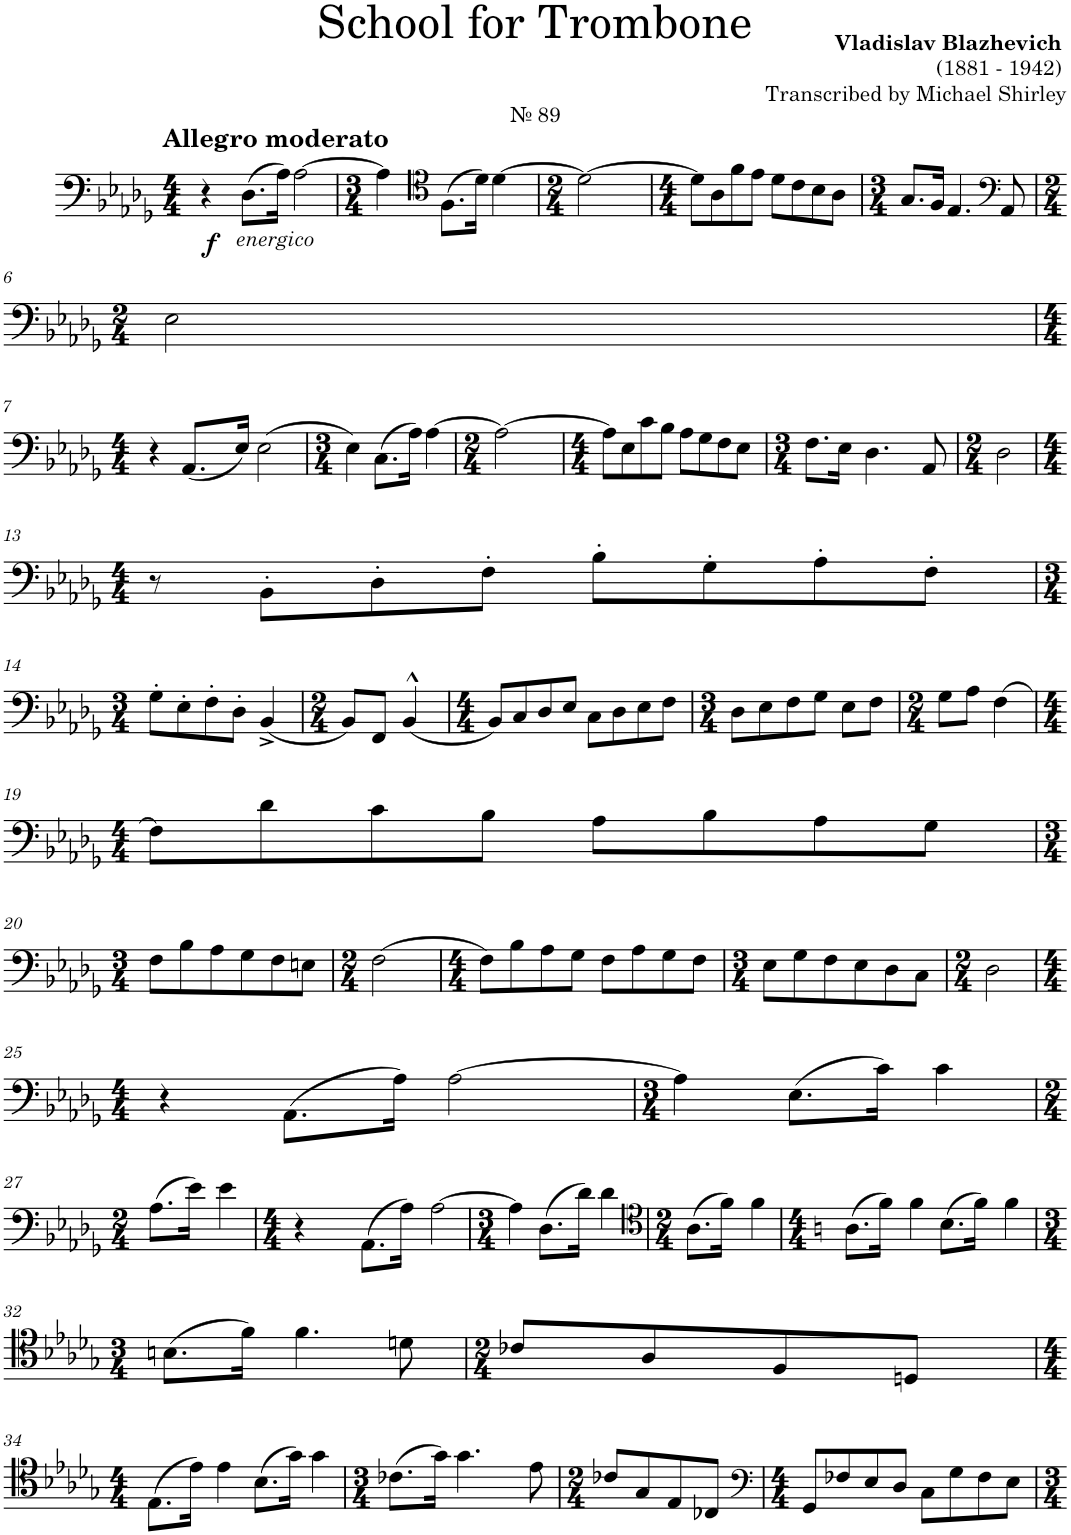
**kern	**dynam
*part1	*part1
*staff1	*staff1
*I"Trombone	*
*I'Tbn.	*
*clefF4	*
*k[b-e-a-d-g-]	*
*M4/4	*
=1	=1
!LO:TX:a:t=№ 89	!
!LO:TX:a:B:t=Allegro moderato	!
!	!LO:DY:b
4r	f
!LO:TX:b:i:t=energico	!
(8.D-\L	.
16A-\Jk)	.
[2A-\	.
=2	=2
*M3/4	*
4A-\]	.
*clefC4	*
(8.F\L	.
16d-\Jk)	.
[4d-\	.
=3	=3
*M2/4	*
2d-\_	.
=4	=4
*M4/4	*
8d-\L]	.
8A-\	.
8f\	.
8e-\J	.
8d-\L	.
8c\	.
8B-\	.
8A-\J	.
=5	=5
*M3/4	*
8.G-/L	.
16F/Jk	.
4.E-/	.
*clefF4	*
8AA-/	.
!!LO:LB:g=z
=6	=6
*M2/4	*
2E-\	.
!!LO:LB:g=z
=7	=7
*M4/4	*
4r	.
(8.AA-/L	.
16E-/Jk)	.
[2E-\	.
=8	=8
*M3/4	*
4E-\]	.
(8.C\L	.
16A-\Jk)	.
[4A-\	.
=9	=9
*M2/4	*
2A-\_	.
=10	=10
*M4/4	*
8A-\L]	.
8E-\	.
8c\	.
8B-\J	.
8A-\L	.
8G-\	.
8F\	.
8E-\J	.
=11	=11
*M3/4	*
8.F\L	.
16E-\Jk	.
4.D-\	.
8AA-/	.
=12	=12
*M2/4	*
2D-\	.
!!LO:LB:g=z
=13	=13
*M4/4	*
8r	.
8BB-'\L	.
8D-'\	.
8F'\J	.
8B-'\L	.
8G-'\	.
8A-'\	.
8F'\J	.
!!LO:LB:g=z
=14	=14
*M3/4	*
8G-'\L	.
8E-'\	.
8F'\	.
8D-'\J	.
[4BB-^/	.
=15	=15
*M2/4	*
8BB-/L]	.
8FF/J	.
[4BB-^^/	.
=16	=16
*M4/4	*
8BB-/L]	.
8C/	.
8D-/	.
8E-/J	.
8C\L	.
8D-\	.
8E-\	.
8F\J	.
=17	=17
*M3/4	*
8D-\L	.
8E-\	.
8F\	.
8G-\J	.
8E-\L	.
8F\J	.
=18	=18
*M2/4	*
8G-\L	.
8A-\J	.
[4F\	.
!!LO:LB:g=z
=19	=19
*M4/4	*
8F\L]	.
8d-\	.
8c\	.
8B-\J	.
8A-\L	.
8B-\	.
8A-\	.
8G-\J	.
!!LO:LB:g=z
=20	=20
*M3/4	*
8F\L	.
8B-\	.
8A-\	.
8G-\	.
8F\	.
8En\J	.
=21	=21
*M2/4	*
[2F\	.
=22	=22
*M4/4	*
8F\L]	.
8B-\	.
8A-\	.
8G-\J	.
8F\L	.
8A-\	.
8G-\	.
8F\J	.
=23	=23
*M3/4	*
8E-\L	.
8G-\	.
8F\	.
8E-\	.
8D-\	.
8C\J	.
=24	=24
*M2/4	*
2D-\	.
!!LO:LB:g=z
=25	=25
*M4/4	*
4r	.
(8.AA-\L	.
16A-\Jk)	.
[2A-\	.
=26	=26
*M3/4	*
4A-\]	.
(8.E-\L	.
16c\Jk)	.
4c\	.
!!LO:LB:g=z
=27	=27
*M2/4	*
(8.A-\L	.
16e-\Jk)	.
4e-\	.
=28	=28
*M4/4	*
4r	.
(8.AA-\L	.
16A-\Jk)	.
[2A-\	.
=29	=29
*M3/4	*
4A-\]	.
(8.D-\L	.
16d-\Jk)	.
4d-\	.
=30	=30
*clefC4	*
*M2/4	*
(8.A-\L	.
16f\Jk)	.
4f\	.
=31	=31
*M4/4	*
(8.An\L	.
16f\Jk)	.
4f\	.
(8.B-\L	.
16f\Jk)	.
4f\	.
!!LO:LB:g=z
=32	=32
*M3/4	*
(8.Bn\L	.
16f\Jk)	.
4.f\	.
8dn\	.
=33	=33
*M2/4	*
8c-X/L	.
8A-/	.
8F/	.
8Dn/J	.
!!LO:LB:g=z
=34	=34
*M4/4	*
(8.E-\L	.
16e-\Jk)	.
4e-\	.
(8.B-\L	.
16g-\Jk)	.
4g-\	.
=35	=35
*M3/4	*
(8.c-X\L	.
16g-\Jk)	.
4.g-\	.
8e-\	.
=36	=36
*M2/4	*
8c-X/L	.
8G-/	.
8E-/	.
8C-X/J	.
=37	=37
*clefF4	*
*M4/4	*
8GG-/L	.
8F-X/	.
8E-/	.
8D-/J	.
8C\L	.
8G-\	.
8F-\	.
8E-\J	.
=	=
*-	*-
